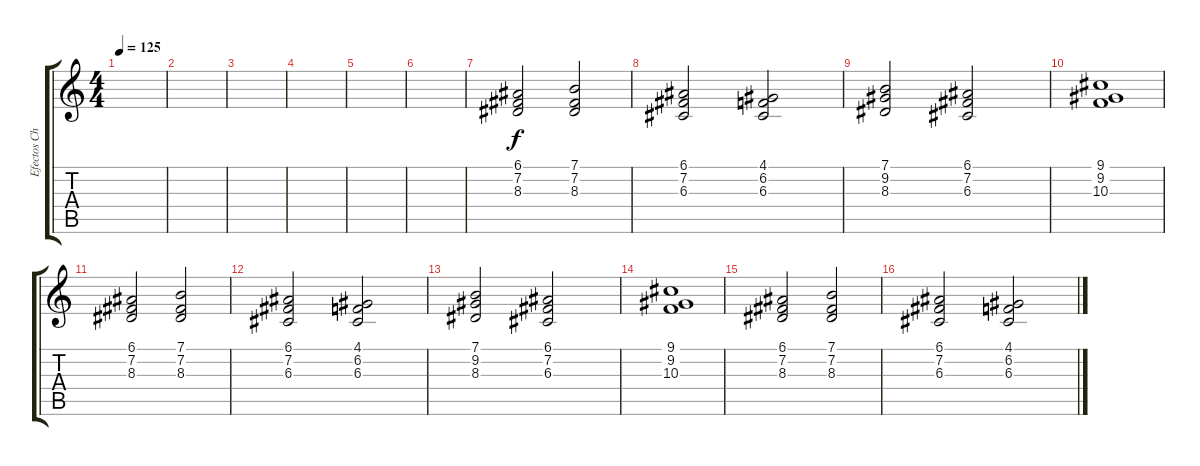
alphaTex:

\track ("Efectos Chulos" "Efectos Ch") {instrument synthstrings1}
\staff {score tabs}
\tuning (E4 B3 G3 D3 A2 E2) {hide}
\ts (4 4)
\tempo 125
\clef g2
\ks c
|
|
|
|
|
|
(6.1 7.2 8.3).2{dy f} (7.1 7.2 8.3).2 |
(6.1 7.2 6.3).2 (4.1 6.2 6.3).2 |
(7.1 9.2 8.3).2 (6.1 7.2 6.3).2 |
(9.1 9.2 10.3).1 |
(6.1 7.2 8.3).2 (7.1 7.2 8.3).2 |
(6.1 7.2 6.3).2 (4.1 6.2 6.3).2 |
(7.1 9.2 8.3).2 (6.1 7.2 6.3).2 |
(9.1 9.2 10.3).1 |
(6.1 7.2 8.3).2 (7.1 7.2 8.3).2 |
(6.1 7.2 6.3).2 (4.1 6.2 6.3).2
